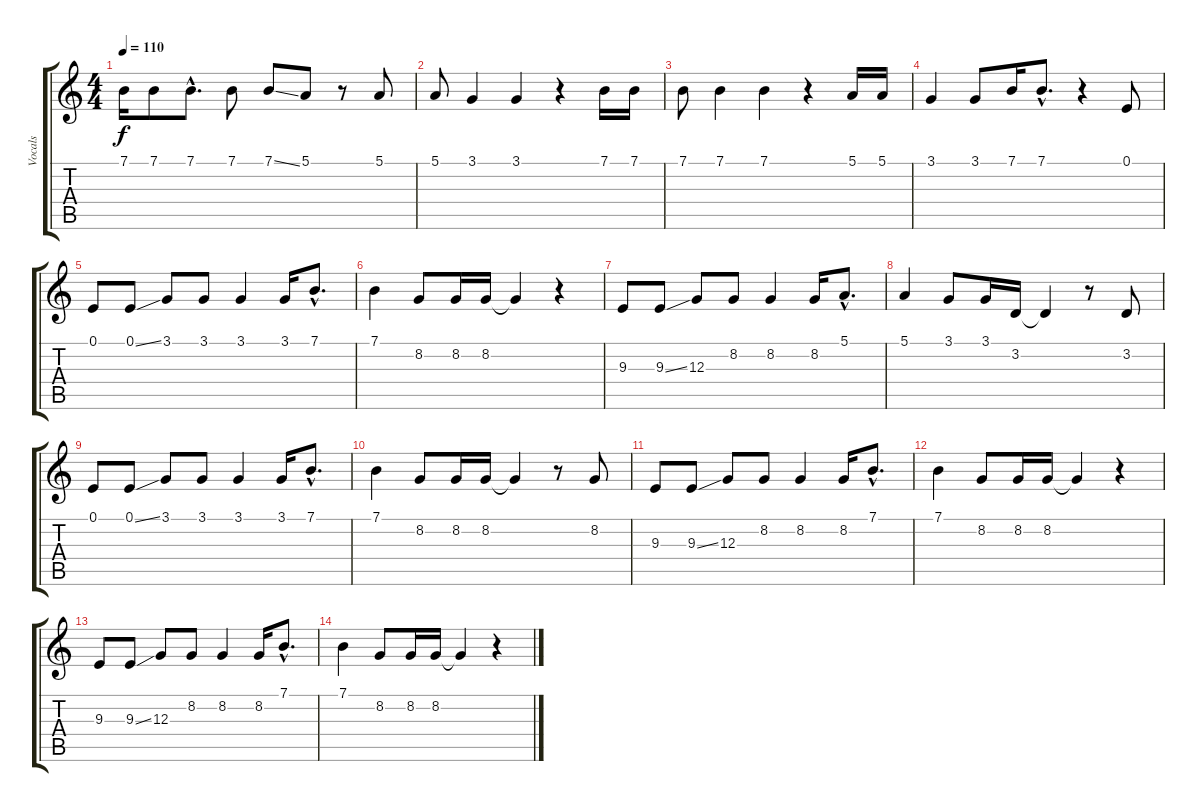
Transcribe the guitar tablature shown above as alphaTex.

\track ("Vocals" "Vocals") {instrument tenorsax}
\staff {score tabs}
\tuning (E4 B3 G3 D3 A2 E2) {hide}
\ts (4 4)
\tempo 110
\clef g2
\ks c
7.1.16{dy f} 7.1.8 7.1{hac}.8{d} 7.1.8 7.1{ss}.8 5.1.8 r.8 5.1.8 |
5.1.8 3.1.4 3.1.4 r.4 7.1.16 7.1.16 |
7.1.8 7.1.4 7.1.4 r.4 5.1.16 5.1.16 |
3.1.4 3.1.8 7.1.16 7.1{hac}.8{d} r.4 0.1.8 |
0.1.8 0.1{ss}.8 3.1.8 3.1.8 3.1.4 3.1.16 7.1{hac}.8{d} |
7.1.4 8.2.8 8.2.16 8.2.16 8.2{t}.4 r.4 |
9.3.8 9.3{ss}.8 12.3.8 8.2.8 8.2.4 8.2.16 5.1{hac}.8{d} |
5.1.4 3.1.8 3.1.16 3.2.16 3.2{t}.4 r.8 3.2.8 |
0.1.8 0.1{ss}.8 3.1.8 3.1.8 3.1.4 3.1.16 7.1{hac}.8{d} |
7.1.4 8.2.8 8.2.16 8.2.16 8.2{t}.4 r.8 8.2.8 |
9.3.8 9.3{ss}.8 12.3.8 8.2.8 8.2.4 8.2.16 7.1{hac}.8{d} |
7.1.4 8.2.8 8.2.16 8.2.16 8.2{t}.4 r.4 |
9.3.8{volume 0} 9.3{ss}.8 12.3.8 8.2.8 8.2.4 8.2.16 7.1{hac}.8{d} |
7.1.4 8.2.8 8.2.16 8.2.16 8.2{t}.4 r.4
